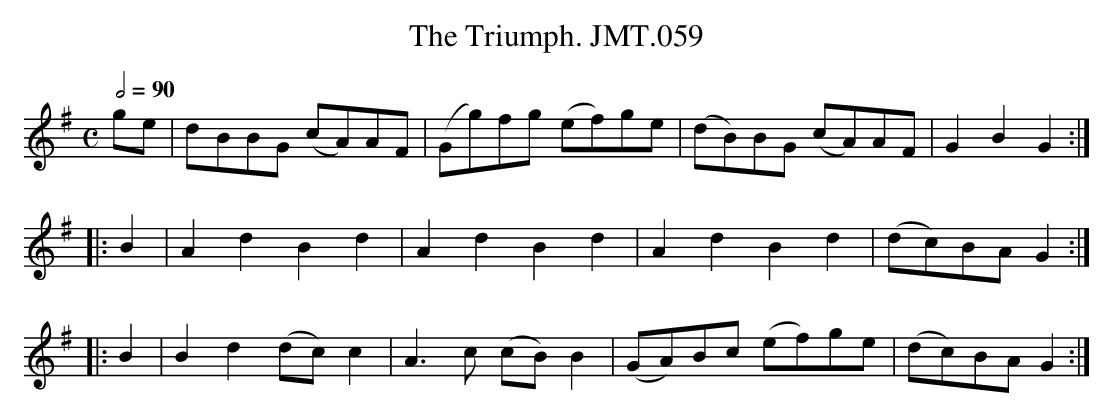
X:1
T:Triumph. JMT.059, The
M:C
L:1/8
Q:1/2=90
K:G
ge|d-BBG (cA)AF|(Gg)fg (ef)ge|(dB)BG (cA)AF|G2B2G2:|
|:B2|A2d2B2d2|A2d2B2d2|A2d2B2d2|(dc)BAG2:|
|:B2|B2d2(dc)c2|A3c (cB)B2|(GA)Bc (ef)ge|(dc)BAG2:|
